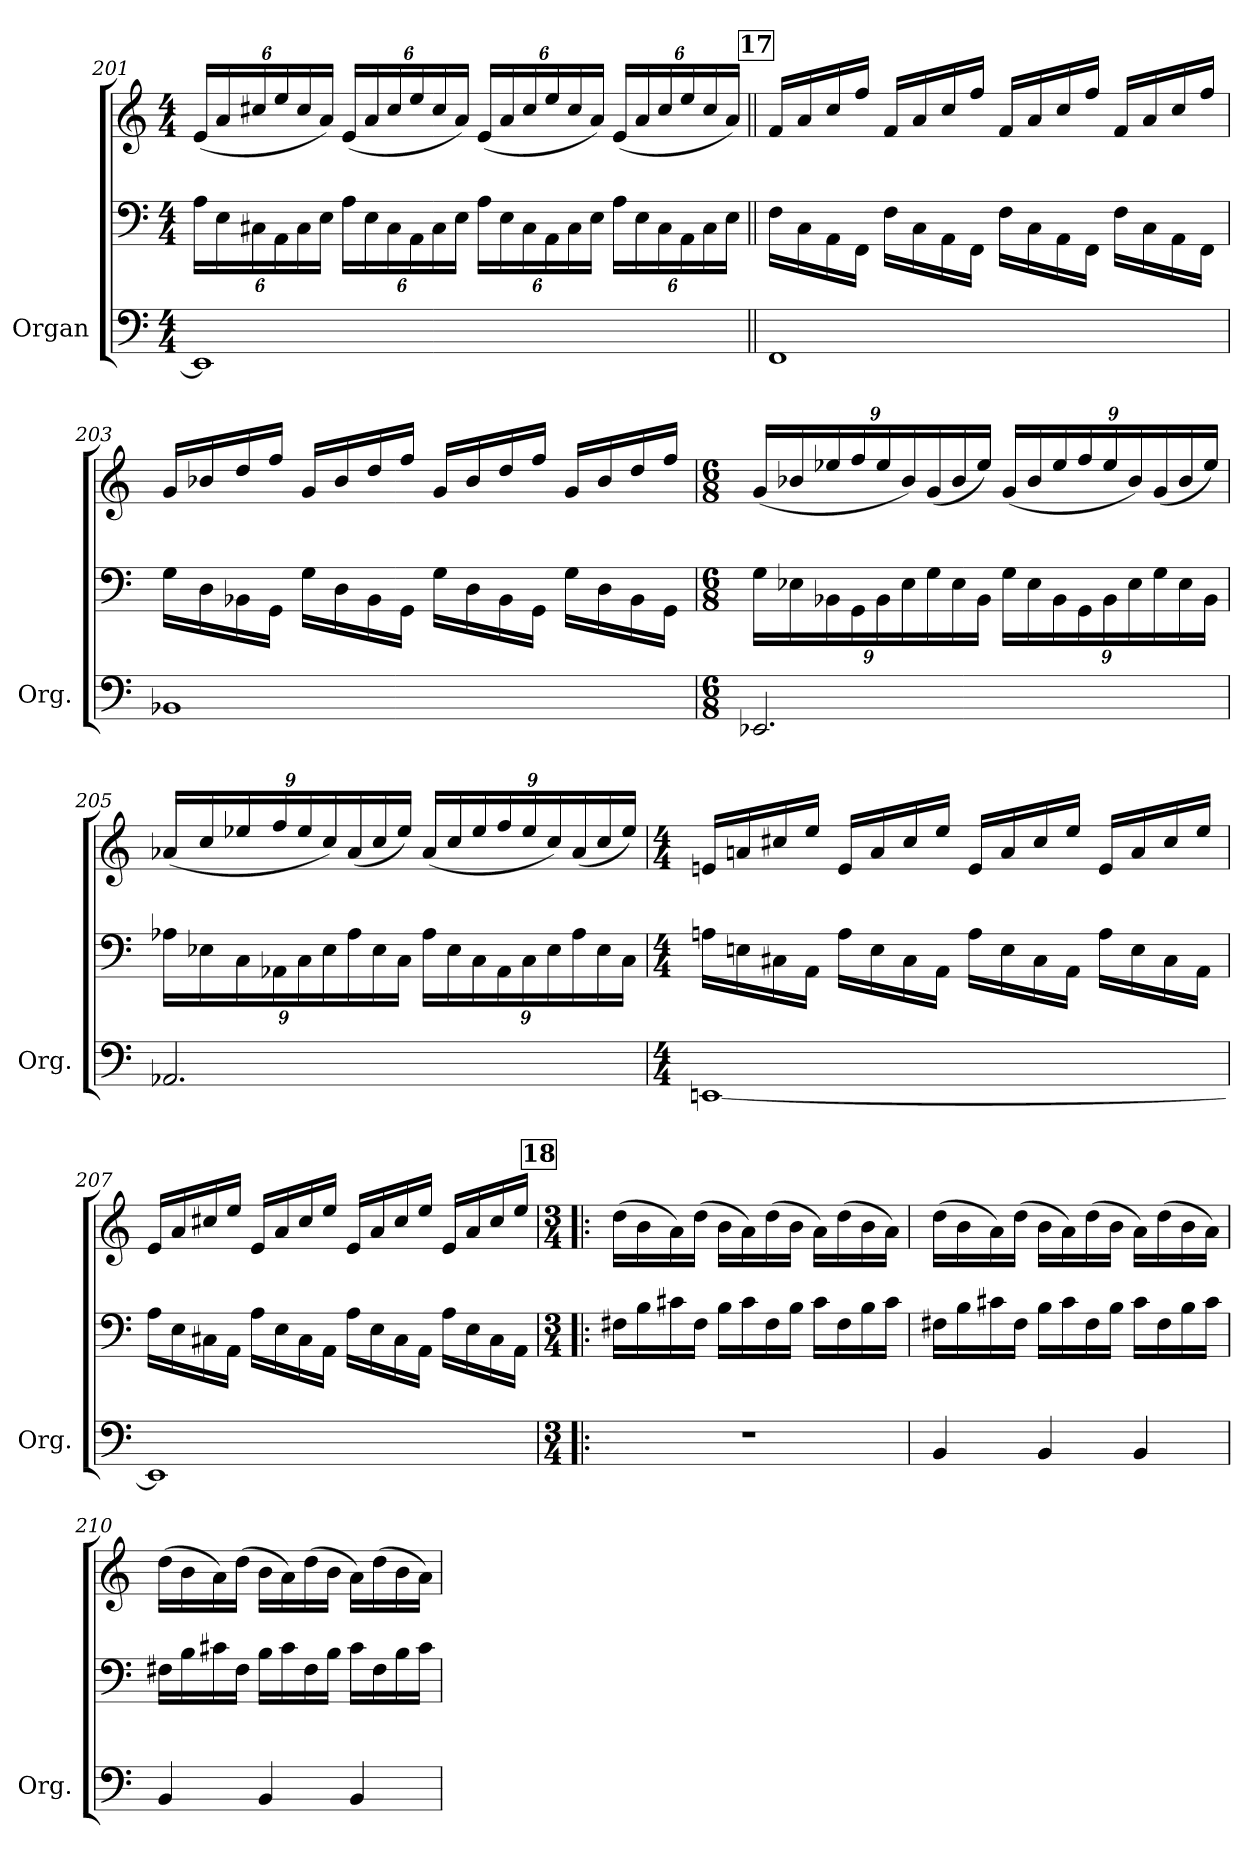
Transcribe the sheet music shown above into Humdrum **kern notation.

**kern	**kern	**kern
*part1	*part1	*part1
*staff3	*staff2	*staff1
*I"Organ	*	*
*I'Org.	*	*
*clefF4	*clefF4	*clefG2
*k[]	*k[]	*k[]
*M4/4	*M4/4	*M4/4
*	*Xbrackettup	*Xbrackettup
=201	=201	=201
1EE]	24A\LL	(<24e/LL
.	24E\	24a/
.	24C#X\	24cc#X/
.	24AA\	24ee/
.	24C#\	24cc#/
.	24E\JJ	24a/JJ)
.	24A\LL	(<24e/LL
.	24E\	24a/
.	24C#\	24cc#/
.	24AA\	24ee/
.	24C#\	24cc#/
.	24E\JJ	24a/JJ)
.	24A\LL	(<24e/LL
.	24E\	24a/
.	24C#\	24cc#/
.	24AA\	24ee/
.	24C#\	24cc#/
.	24E\JJ	24a/JJ)
.	24A\LL	(<24e/LL
.	24E\	24a/
.	24C#\	24cc#/
.	24AA\	24ee/
.	24C#\	24cc#/
.	24E\JJ	24a/JJ)
!!LO:PB:g=z
!!LO:REH:place=s1:a:B:fs=14:t=17
=202||	=202||	=202||
1FF	16F\LL	16f/LL
.	16C\	16a/
.	16AA\	16cc/
.	16FF\JJ	16ff/JJ
.	16F\LL	16f/LL
.	16C\	16a/
.	16AA\	16cc/
.	16FF\JJ	16ff/JJ
.	16F\LL	16f/LL
.	16C\	16a/
.	16AA\	16cc/
.	16FF\JJ	16ff/JJ
.	16F\LL	16f/LL
.	16C\	16a/
.	16AA\	16cc/
.	16FF\JJ	16ff/JJ
=203	=203	=203
1BB-X	16G\LL	16g/LL
.	16D\	16b-X/
.	16BB-X\	16dd/
.	16GG\JJ	16ff/JJ
.	16G\LL	16g/LL
.	16D\	16b-/
.	16BB-\	16dd/
.	16GG\JJ	16ff/JJ
.	16G\LL	16g/LL
.	16D\	16b-/
.	16BB-\	16dd/
.	16GG\JJ	16ff/JJ
.	16G\LL	16g/LL
.	16D\	16b-/
.	16BB-\	16dd/
.	16GG\JJ	16ff/JJ
=204	=204	=204
*M6/8	*M6/8	*M6/8
2.EE-X/	24G\LL	(<24g/LL
.	24E-X\	24b-X/
.	24BB-X\	24ee-X/
.	24GG\	24ff/
.	24BB-\	24ee-/
.	24E-\	24b-/)
.	24G\	(<24g/
.	24E-\	24b-/
.	24BB-\JJ	24ee-/JJ)
.	24G\LL	(<24g/LL
.	24E-\	24b-/
.	24BB-\	24ee-/
.	24GG\	24ff/
.	24BB-\	24ee-/
.	24E-\	24b-/)
.	24G\	(<24g/
.	24E-\	24b-/
.	24BB-\JJ	24ee-/JJ)
=205	=205	=205
2.AA-X/	24A-X\LL	(<24a-X/LL
.	24E-X\	24cc/
.	24C\	24ee-X/
.	24AA-X\	24ff/
.	24C\	24ee-/
.	24E-\	24cc/)
.	24A-\	(<24a-/
.	24E-\	24cc/
.	24C\JJ	24ee-/JJ)
.	24A-\LL	(<24a-/LL
.	24E-\	24cc/
.	24C\	24ee-/
.	24AA-\	24ff/
.	24C\	24ee-/
.	24E-\	24cc/)
.	24A-\	(<24a-/
.	24E-\	24cc/
.	24C\JJ	24ee-/JJ)
=206	=206	=206
*M4/4	*M4/4	*M4/4
[1EEn	16An\LL	16en/LL
.	16En\	16an/
.	16C#X\	16cc#X/
.	16AA\JJ	16ee/JJ
.	16A\LL	16e/LL
.	16E\	16a/
.	16C#\	16cc#/
.	16AA\JJ	16ee/JJ
.	16A\LL	16e/LL
.	16E\	16a/
.	16C#\	16cc#/
.	16AA\JJ	16ee/JJ
.	16A\LL	16e/LL
.	16E\	16a/
.	16C#\	16cc#/
.	16AA\JJ	16ee/JJ
!!LO:LB:g=z
=207	=207	=207
1EE]	16A\LL	16e/LL
.	16E\	16a/
.	16C#X\	16cc#X/
.	16AA\JJ	16ee/JJ
.	16A\LL	16e/LL
.	16E\	16a/
.	16C#\	16cc#/
.	16AA\JJ	16ee/JJ
.	16A\LL	16e/LL
.	16E\	16a/
.	16C#\	16cc#/
.	16AA\JJ	16ee/JJ
.	16A\LL	16e/LL
.	16E\	16a/
.	16C#\	16cc#/
.	16AA\JJ	16ee/JJ
!!LO:REH:place=s1:a:B:fs=14:t=18
=208!|:	=208!|:	=208!|:
*M3/4	*M3/4	*M3/4
2.r	16F#X\LL	(>16dd\LL
.	16B\	16b\
.	16c#X\	16a\)
.	16F#\JJ	(>16dd\JJ
.	16B\LL	16b\LL
.	16c#\	16a\)
.	16F#\	(>16dd\
.	16B\JJ	16b\JJ
.	16c#\LL	16a\LL)
.	16F#\	(>16dd\
.	16B\	16b\
.	16c#\JJ	16a\JJ)
=209	=209	=209
4BB/	16F#X\LL	(>16dd\LL
.	16B\	16b\
.	16c#X\	16a\)
.	16F#\JJ	(>16dd\JJ
4BB/	16B\LL	16b\LL
.	16c#\	16a\)
.	16F#\	(>16dd\
.	16B\JJ	16b\JJ
4BB/	16c#\LL	16a\LL)
.	16F#\	(>16dd\
.	16B\	16b\
.	16c#\JJ	16a\JJ)
=210	=210	=210
4BB/	16F#X\LL	(>16dd\LL
.	16B\	16b\
.	16c#X\	16a\)
.	16F#\JJ	(>16dd\JJ
4BB/	16B\LL	16b\LL
.	16c#\	16a\)
.	16F#\	(>16dd\
.	16B\JJ	16b\JJ
4BB/	16c#\LL	16a\LL)
.	16F#\	(>16dd\
.	16B\	16b\
.	16c#\JJ	16a\JJ)
=	=	=
*-	*-	*-
